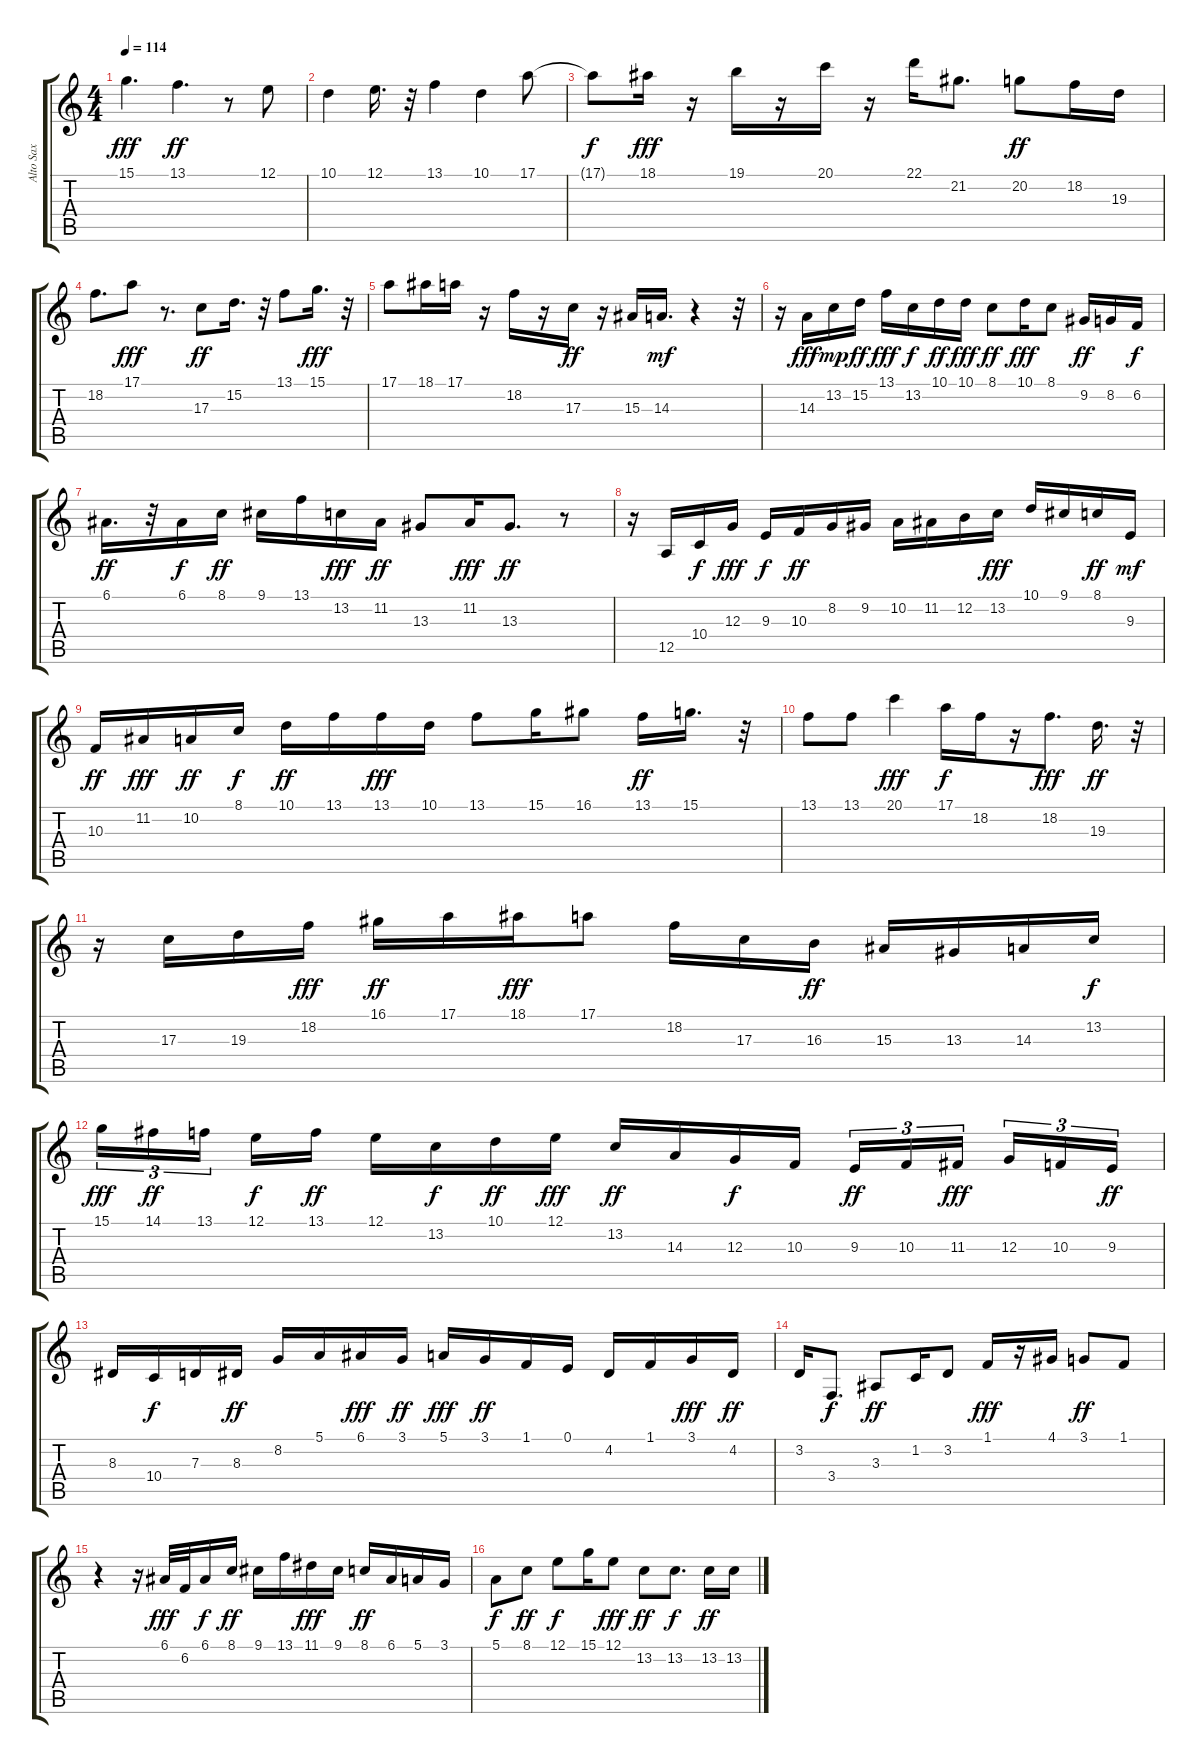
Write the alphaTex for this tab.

\track ("Alto Sax" "Alto Sax") {instrument altosax}
\staff {score tabs}
\tuning (E4 B3 G3 D3 A2 E2) {hide}
\ts (4 4)
\tempo 114
\clef g2
\ks c
15.1.4{d dy fff} 13.1.4{d dy ff} r.8 12.1.8 |
10.1.4 12.1.16{d} r.32 13.1.4 10.1.4 17.1.8 |
17.1{t}.8{dy f} 18.1.16{dy fff} r.16 19.1.16 r.16 20.1.16 r.16 22.1.16 21.2.8{d} 20.2.8{dy ff} 18.2.16 19.3.16 |
18.2.8{d} 17.1.8{dy fff} r.8{d} 17.3.8{dy ff} 15.2.16{d} r.32 13.1.8 15.1.16{d dy fff} r.32 |
17.1.8 18.1.16 17.1.16 r.16 18.2.16 r.16 17.3.16{dy ff} r.16 15.3.16 14.3.16{d dy mf} r.4 r.32 |
r.16 14.3.16{dy fff} 13.2.16{dy mp} 15.2.16{dy ff} 13.1.16{dy fff} 13.2.16{dy f} 10.1.16{dy ff} 10.1.16{dy fff} 8.1.8{dy ff} 10.1.16{dy fff} 8.1.8 9.2.16{dy ff} 8.2.16 6.2.16{dy f} |
6.1.16{d dy ff} r.32 6.1.16{dy f} 8.1.16{dy ff} 9.1.16 13.1.16 13.2.16{dy fff} 11.2.16{dy ff} 13.3.8 11.2.16{dy fff} 13.3.8{d dy ff} r.8 |
r.16 12.5.16 10.4.16{dy f} 12.3.16{dy fff} 9.3.16{dy f} 10.3.16{dy ff} 8.2.16 9.2.16 10.2.16 11.2.16 12.2.16 13.2.16{dy fff} 10.1.16 9.1.16 8.1.16{dy ff} 9.3.16{dy mf} |
10.3.16{dy ff} 11.2.16{dy fff} 10.2.16{dy ff} 8.1.16{dy f} 10.1.16{dy ff} 13.1.16 13.1.16{dy fff} 10.1.16 13.1.8 15.1.16 16.1.8 13.1.16{dy ff} 15.1.16{d} r.32 |
13.1.8 13.1.8 20.1.4{dy fff} 17.1.16{dy f} 18.2.16 r.16 18.2.8{d dy fff} 19.3.16{d dy ff} r.32 |
r.16 17.3.16 19.3.16 18.2.16{dy fff} 16.1.16{dy ff} 17.1.16 18.1.16{dy fff} 17.1.8 18.2.16 17.3.16 16.3.16{dy ff} 15.3.16 13.3.16 14.3.16 13.2.16{dy f} |
15.1.16{tu (3 2) dy fff} 14.1.16{tu (3 2) dy ff} 13.1.16{tu (3 2)} 12.1.16{dy f} 13.1.16{dy ff} 12.1.16 13.2.16{dy f} 10.1.16{dy ff} 12.1.16{dy fff} 13.2.16{dy ff} 14.3.16 12.3.16{dy f} 10.3.16 9.3.16{tu (3 2) dy ff} 10.3.16{tu (3 2)} 11.3.16{tu (3 2) dy fff} 12.3.16{tu (3 2)} 10.3.16{tu (3 2)} 9.3.16{tu (3 2) dy ff} |
8.3.16 10.4.16{dy f} 7.3.16 8.3.16{dy ff} 8.2.16 5.1.16 6.1.16{dy fff} 3.1.16{dy ff} 5.1.16{dy fff} 3.1.16{dy ff} 1.1.16 0.1.16 4.2.16 1.1.16 3.1.16{dy fff} 4.2.16{dy ff} |
3.2.16 3.4.8{d dy f} 3.3.8{dy ff} 1.2.16 3.2.8 1.1.16{dy fff} r.16 4.1.16 3.1.8{dy ff} 1.1.8 |
r.4 r.16 6.1.32{dy fff} 6.2.32 6.1.16{dy f} 8.1.16{dy ff} 9.1.16 13.1.16 11.1.16{dy fff} 9.1.16 8.1.16{dy ff} 6.1.16 5.1.16 3.1.16 |
5.1.8{dy f} 8.1.8{dy ff} 12.1.8{dy f} 15.1.16 12.1.8{dy fff} 13.2.8{dy ff} 13.2.8{d dy f} 13.2.16{dy ff} 13.2.16
